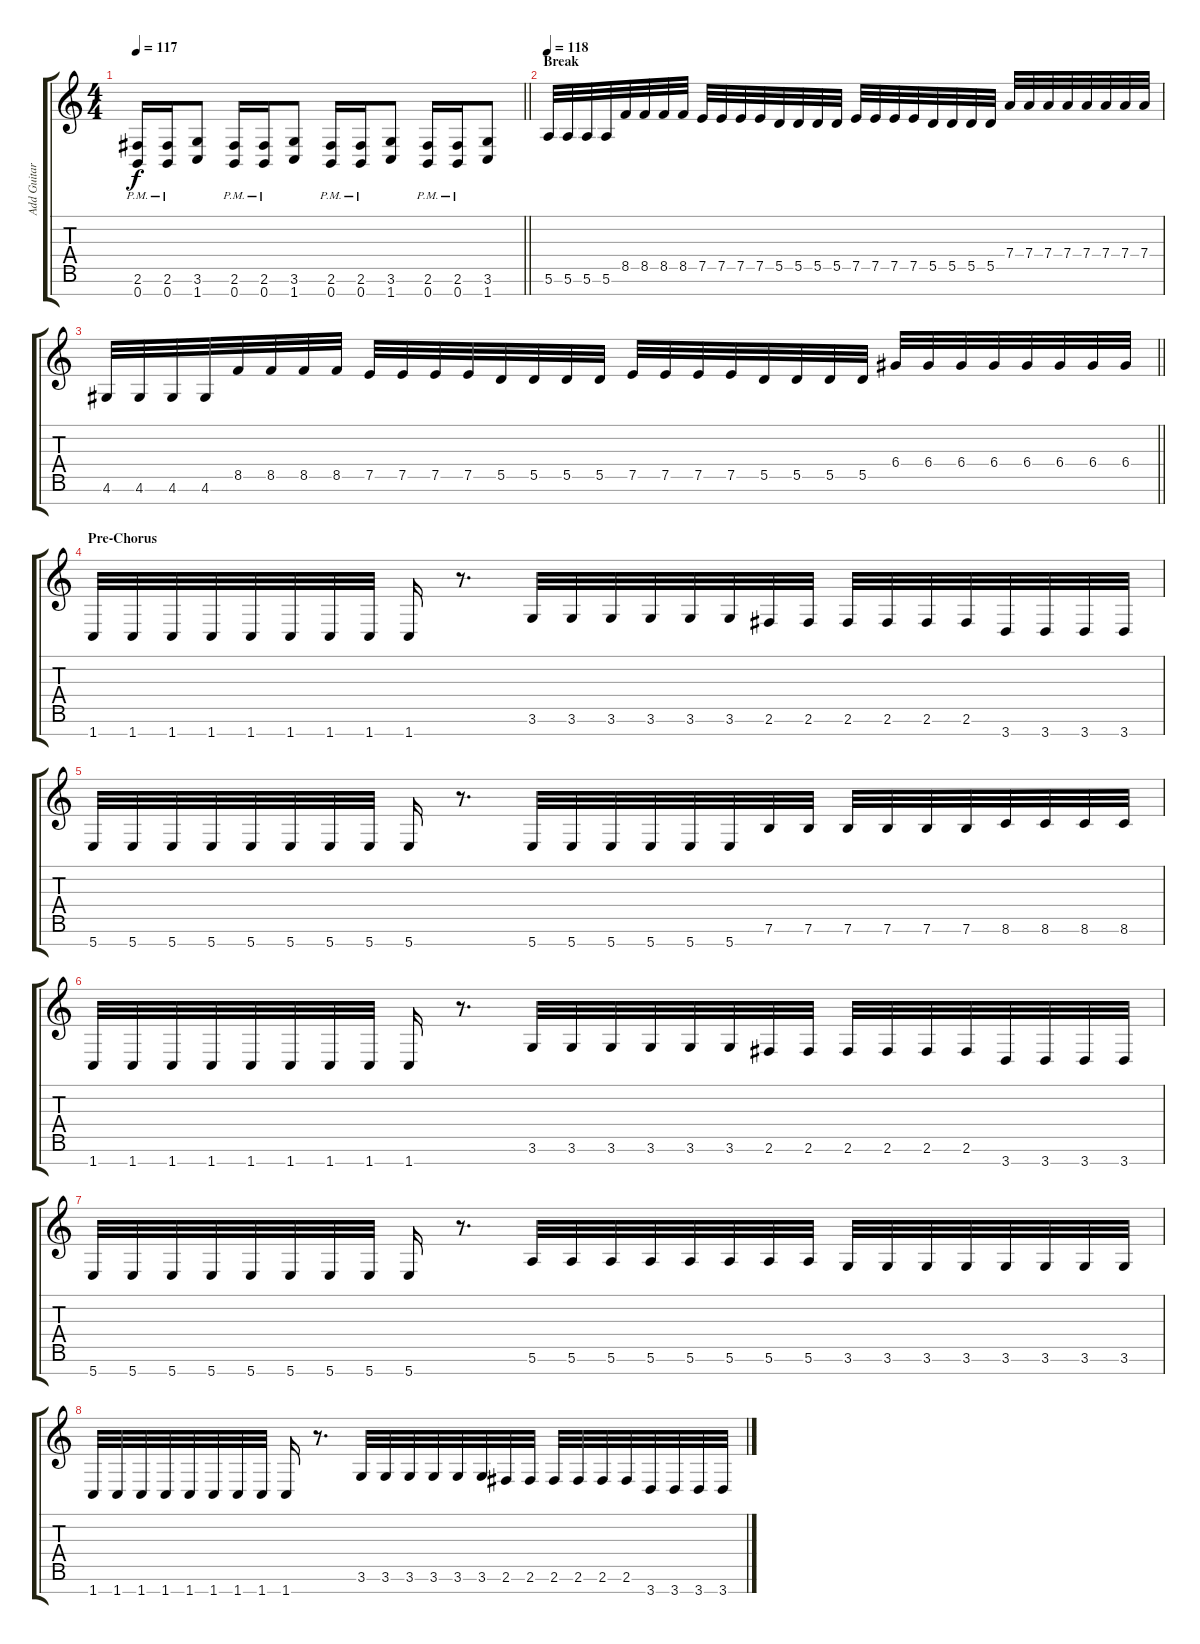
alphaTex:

\track ("Add Guitar" "Add Guitar") {instrument distortionguitar}
\staff {score tabs}
\tuning (E4 B3 G3 D3 A2 E2 B1) {hide}
\ts (4 4)
\tempo 117
\clef g2
\barLineRight lightlight
\ks c
(2.6{pm} 0.7{pm}).16{dy f} (2.6{pm} 0.7{pm}).16 (3.6 1.7).8 (2.6{pm} 0.7{pm}).16 (2.6{pm} 0.7{pm}).16 (3.6 1.7).8 (2.6{pm} 0.7{pm}).16 (2.6{pm} 0.7{pm}).16 (3.6 1.7).8 (2.6{pm} 0.7{pm}).16 (2.6{pm} 0.7{pm}).16 (3.6 1.7).8 |
\section ("" "Break")
\tempo 118
5.6.32 5.6.32 5.6.32 5.6.32 8.5.32 8.5.32 8.5.32 8.5.32 7.5.32 7.5.32 7.5.32 7.5.32 5.5.32 5.5.32 5.5.32 5.5.32 7.5.32 7.5.32 7.5.32 7.5.32 5.5.32 5.5.32 5.5.32 5.5.32 7.4.32 7.4.32 7.4.32 7.4.32 7.4.32 7.4.32 7.4.32 7.4.32 |
\barLineRight lightlight
4.6.32 4.6.32 4.6.32 4.6.32 8.5.32 8.5.32 8.5.32 8.5.32 7.5.32 7.5.32 7.5.32 7.5.32 5.5.32 5.5.32 5.5.32 5.5.32 7.5.32 7.5.32 7.5.32 7.5.32 5.5.32 5.5.32 5.5.32 5.5.32 6.4.32 6.4.32 6.4.32 6.4.32 6.4.32 6.4.32 6.4.32 6.4.32 |
\section ("" "Pre-Chorus")
1.7.32 1.7.32 1.7.32 1.7.32 1.7.32 1.7.32 1.7.32 1.7.32 1.7.16 r.8{d} 3.6.32 3.6.32 3.6.32 3.6.32 3.6.32 3.6.32 2.6.32 2.6.32 2.6.32 2.6.32 2.6.32 2.6.32 3.7.32 3.7.32 3.7.32 3.7.32 |
5.7.32 5.7.32 5.7.32 5.7.32 5.7.32 5.7.32 5.7.32 5.7.32 5.7.16 r.8{d} 5.7.32 5.7.32 5.7.32 5.7.32 5.7.32 5.7.32 7.6.32 7.6.32 7.6.32 7.6.32 7.6.32 7.6.32 8.6.32 8.6.32 8.6.32 8.6.32 |
1.7.32 1.7.32 1.7.32 1.7.32 1.7.32 1.7.32 1.7.32 1.7.32 1.7.16 r.8{d} 3.6.32 3.6.32 3.6.32 3.6.32 3.6.32 3.6.32 2.6.32 2.6.32 2.6.32 2.6.32 2.6.32 2.6.32 3.7.32 3.7.32 3.7.32 3.7.32 |
5.7.32 5.7.32 5.7.32 5.7.32 5.7.32 5.7.32 5.7.32 5.7.32 5.7.16 r.8{d} 5.6.32 5.6.32 5.6.32 5.6.32 5.6.32 5.6.32 5.6.32 5.6.32 3.6.32 3.6.32 3.6.32 3.6.32 3.6.32 3.6.32 3.6.32 3.6.32 |
1.7.32 1.7.32 1.7.32 1.7.32 1.7.32 1.7.32 1.7.32 1.7.32 1.7.16 r.8{d} 3.6.32 3.6.32 3.6.32 3.6.32 3.6.32 3.6.32 2.6.32 2.6.32 2.6.32 2.6.32 2.6.32 2.6.32 3.7.32 3.7.32 3.7.32 3.7.32
